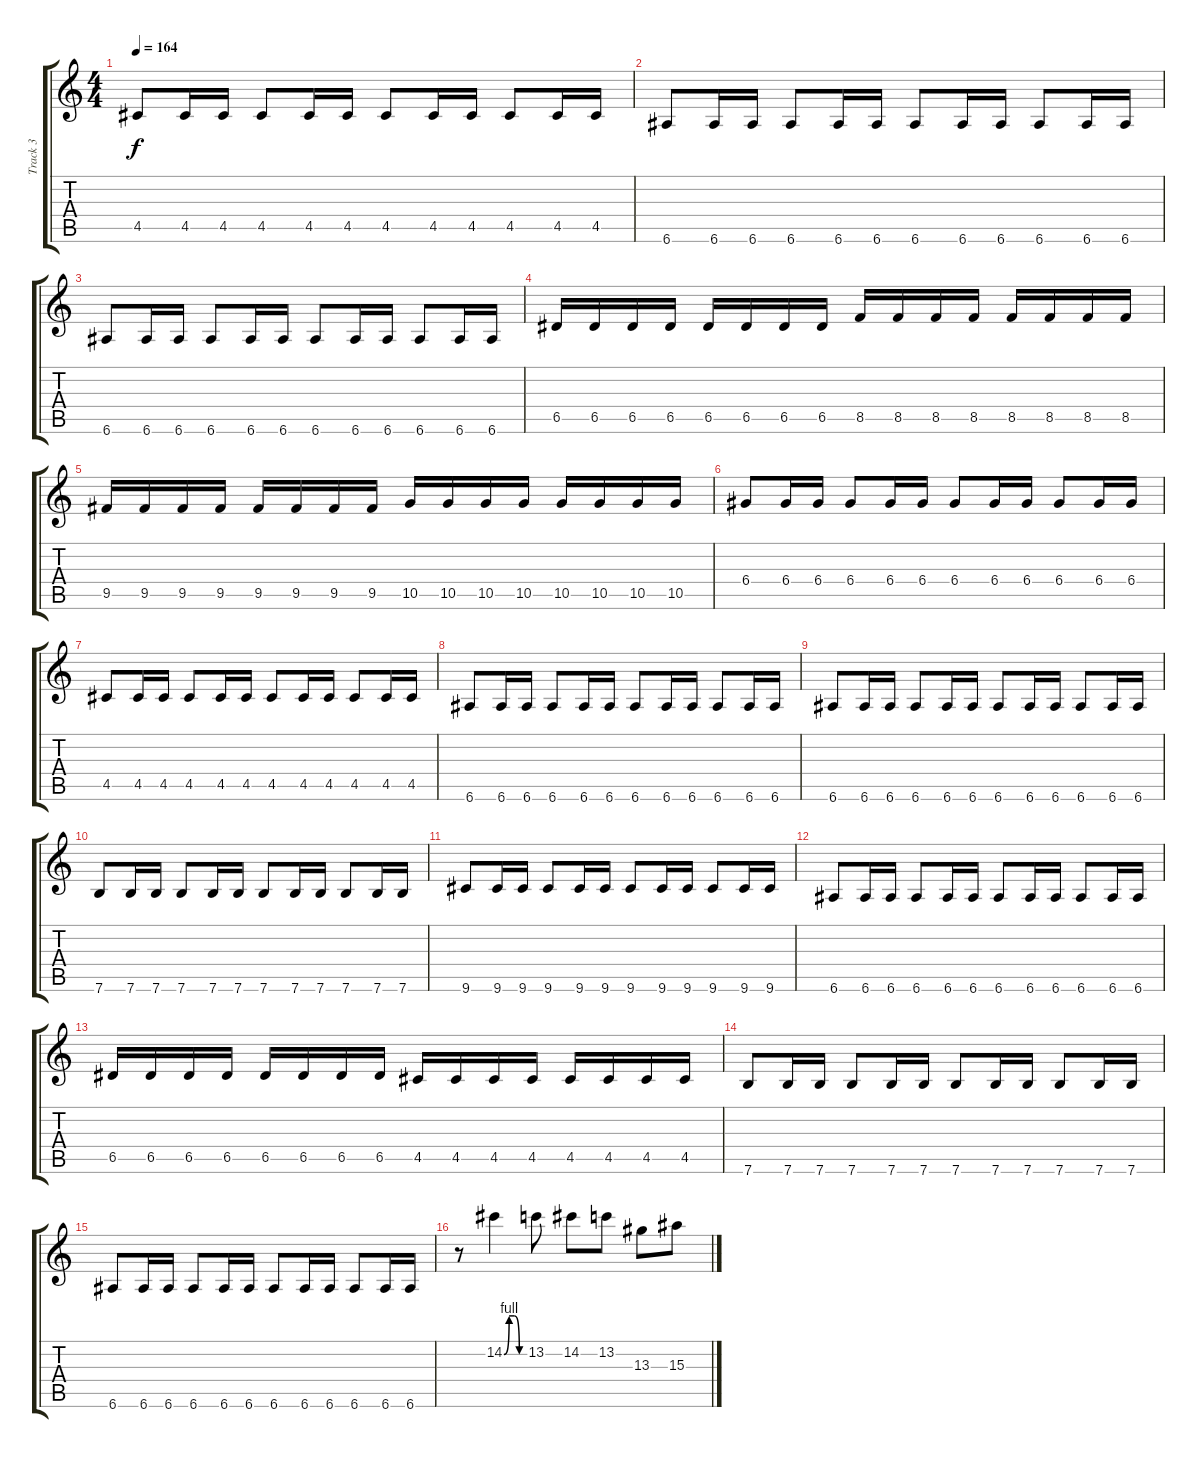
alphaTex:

\track ("Track 3" "Track 3") {instrument distortionguitar}
\staff {score tabs}
\tuning (E4 B3 G3 D3 A2 E2) {hide}
\ts (4 4)
\tempo 164
\clef g2
\ks c
4.5.8{dy f} 4.5.16 4.5.16 4.5.8 4.5.16 4.5.16 4.5.8 4.5.16 4.5.16 4.5.8 4.5.16 4.5.16 |
6.6.8 6.6.16 6.6.16 6.6.8 6.6.16 6.6.16 6.6.8 6.6.16 6.6.16 6.6.8 6.6.16 6.6.16 |
6.6.8 6.6.16 6.6.16 6.6.8 6.6.16 6.6.16 6.6.8 6.6.16 6.6.16 6.6.8 6.6.16 6.6.16 |
6.5.16 6.5.16 6.5.16 6.5.16 6.5.16 6.5.16 6.5.16 6.5.16 8.5.16 8.5.16 8.5.16 8.5.16 8.5.16 8.5.16 8.5.16 8.5.16 |
9.5.16 9.5.16 9.5.16 9.5.16 9.5.16 9.5.16 9.5.16 9.5.16 10.5.16 10.5.16 10.5.16 10.5.16 10.5.16 10.5.16 10.5.16 10.5.16 |
6.4.8 6.4.16 6.4.16 6.4.8 6.4.16 6.4.16 6.4.8 6.4.16 6.4.16 6.4.8 6.4.16 6.4.16 |
4.5.8 4.5.16 4.5.16 4.5.8 4.5.16 4.5.16 4.5.8 4.5.16 4.5.16 4.5.8 4.5.16 4.5.16 |
6.6.8 6.6.16 6.6.16 6.6.8 6.6.16 6.6.16 6.6.8 6.6.16 6.6.16 6.6.8 6.6.16 6.6.16 |
6.6.8 6.6.16 6.6.16 6.6.8 6.6.16 6.6.16 6.6.8 6.6.16 6.6.16 6.6.8 6.6.16 6.6.16 |
7.6.8 7.6.16 7.6.16 7.6.8 7.6.16 7.6.16 7.6.8 7.6.16 7.6.16 7.6.8 7.6.16 7.6.16 |
9.6.8 9.6.16 9.6.16 9.6.8 9.6.16 9.6.16 9.6.8 9.6.16 9.6.16 9.6.8 9.6.16 9.6.16 |
6.6.8 6.6.16 6.6.16 6.6.8 6.6.16 6.6.16 6.6.8 6.6.16 6.6.16 6.6.8 6.6.16 6.6.16 |
6.5.16 6.5.16 6.5.16 6.5.16 6.5.16 6.5.16 6.5.16 6.5.16 4.5.16 4.5.16 4.5.16 4.5.16 4.5.16 4.5.16 4.5.16 4.5.16 |
7.6.8 7.6.16 7.6.16 7.6.8 7.6.16 7.6.16 7.6.8 7.6.16 7.6.16 7.6.8 7.6.16 7.6.16 |
6.6.8 6.6.16 6.6.16 6.6.8 6.6.16 6.6.16 6.6.8 6.6.16 6.6.16 6.6.8 6.6.16 6.6.16 |
r.8 14.2{be (custom 0 0 15 4 30 4 45 0 60 0)}.4 13.2.8 14.2.8 13.2.8 13.3.8 15.3.8
